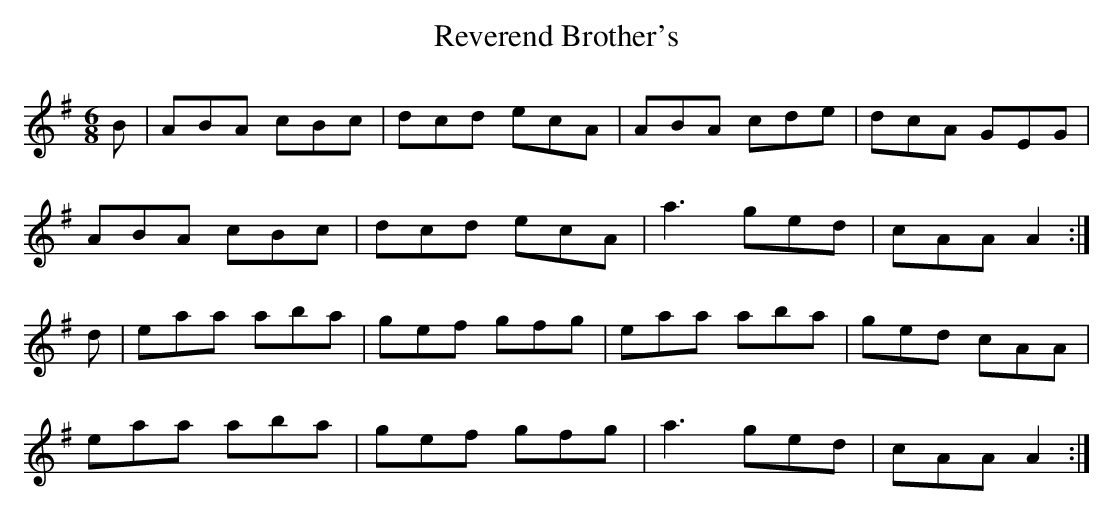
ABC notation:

X:1
T:Reverend Brother's
M:6/8
L:1/8
K:A Dorian
B|ABA cBc|dcd ecA|ABA cde|dcA GEG|!
ABA cBc|dcd ecA|a3 ged|cAA A2:|!
d|eaa aba|gef gfg|eaa aba|ged cAA|!
eaa aba|gef gfg|a3 ged|cAA A2:|!
